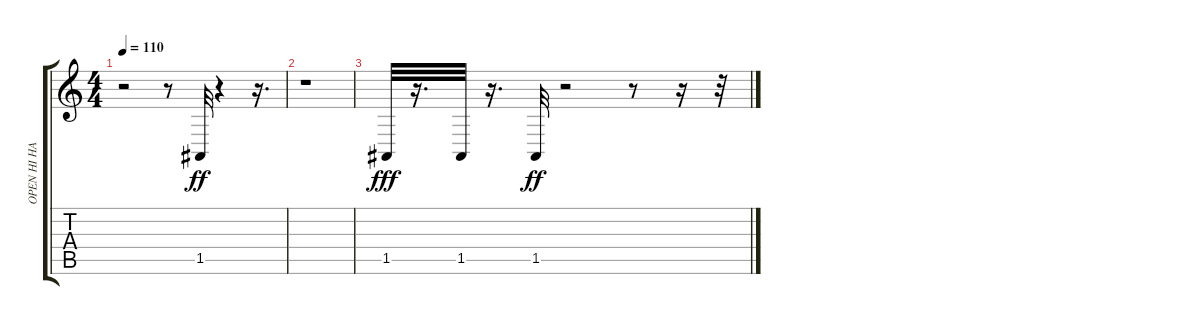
\track ("OPEN HI HAT" "OPEN HI HA") {solo instrument agogo}
\staff {score tabs}
\tuning (E4 B3 G3 D3 A2 E2) {hide}
\ts (4 4)
\tempo 110
\clef g2
\ks c
r.2{dy ff} r.8 1.5.32 r.4 r.16{d} |
r.1 |
1.5.32{dy fff} r.16{d} 1.5.32 r.16{d} 1.5.32{dy ff} r.2 r.8 r.16 r.32
